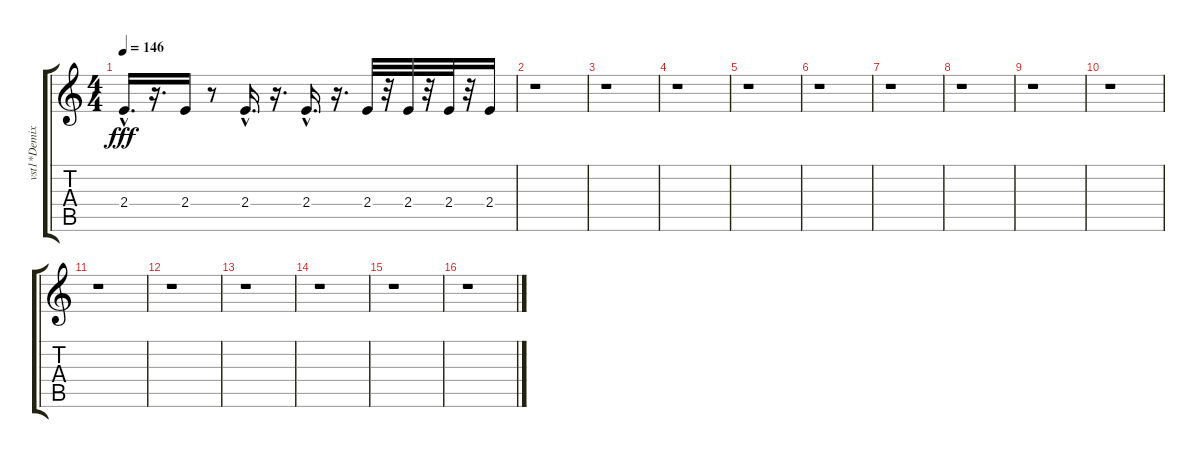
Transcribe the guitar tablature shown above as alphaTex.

\track ("vst1*Demixed 14" "vst1*Demix") {instrument synthbass1}
\staff {score tabs}
\tuning (E4 B3 G3 D3 A2 E2) {hide}
\ts (4 4)
\tempo 146
\clef g2
\ks c
2.4{hac}.16{d dy fff} r.16{d} 2.4.16 r.8 2.4{hac}.16{d} r.16{d} 2.4{hac}.16{d} r.16{d} 2.4.32 r.32 2.4.32 r.32 2.4.32 r.32 2.4.16 |
r.1 |
r.1 |
r.1 |
r.1 |
r.1 |
r.1 |
r.1 |
r.1 |
r.1 |
r.1 |
r.1 |
r.1 |
r.1 |
r.1 |
r.1
